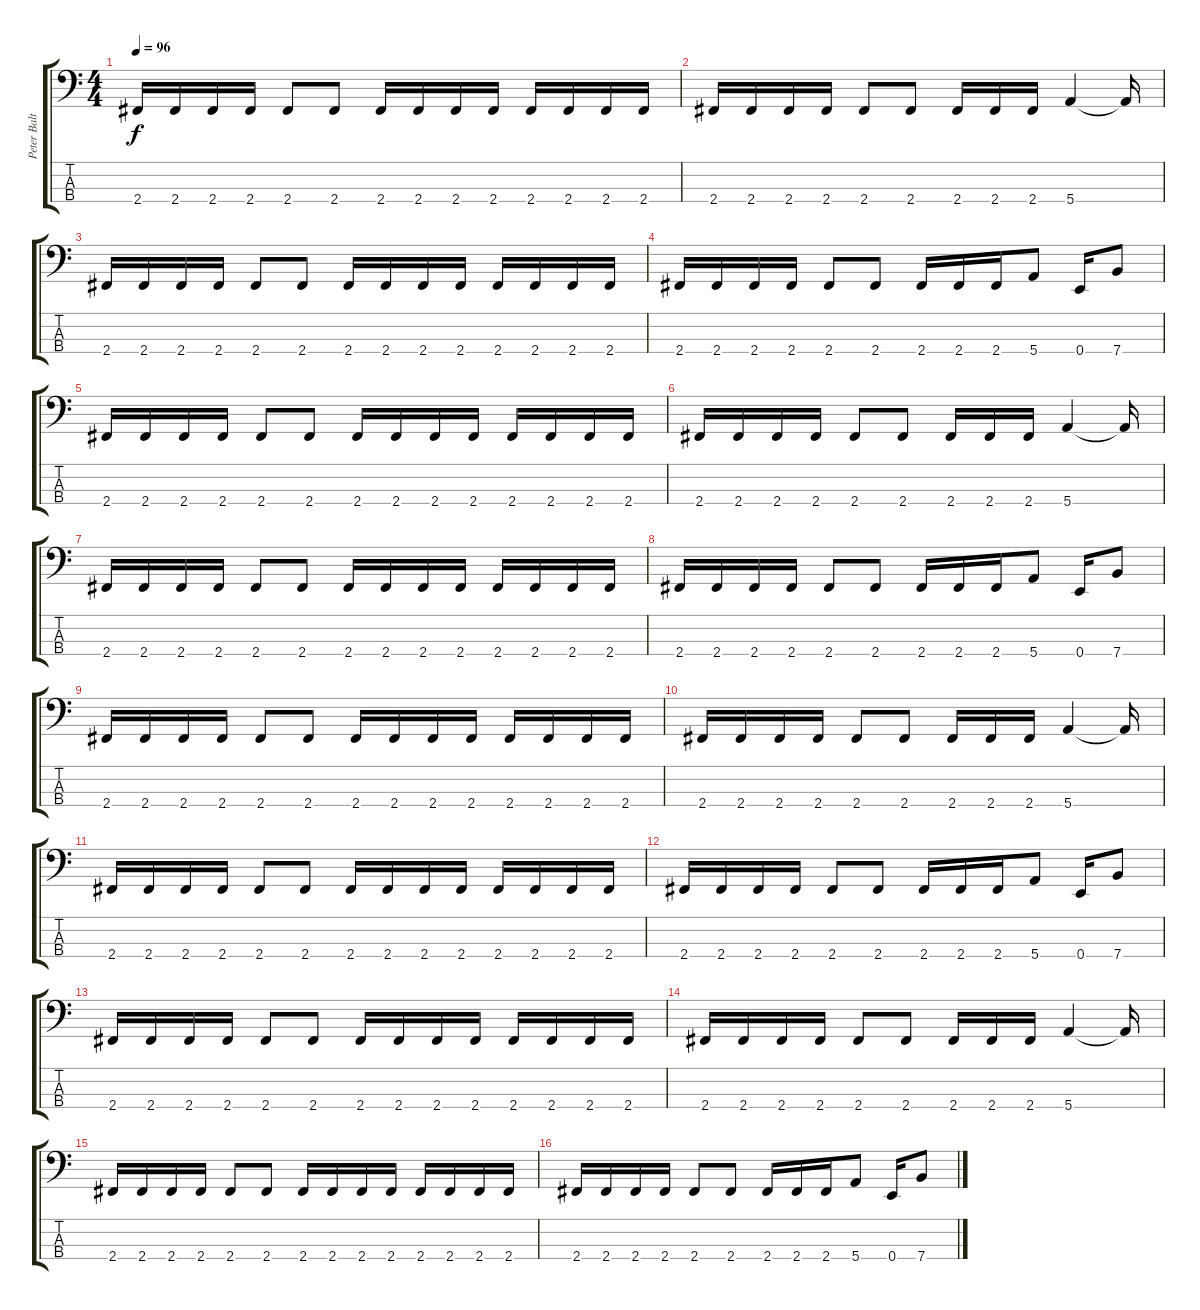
\track ("Peter Baltes" "Peter Balt") {instrument electricbassfinger}
\staff {score tabs}
\tuning (G2 D2 A1 E1) {hide}
\ts (4 4)
\tempo 96
\clef f4
\ks c
2.4.16{dy f} 2.4.16 2.4.16 2.4.16 2.4.8 2.4.8 2.4.16 2.4.16 2.4.16 2.4.16 2.4.16 2.4.16 2.4.16 2.4.16 |
2.4.16 2.4.16 2.4.16 2.4.16 2.4.8 2.4.8 2.4.16 2.4.16 2.4.16 5.4.4 5.4{t}.16 |
2.4.16 2.4.16 2.4.16 2.4.16 2.4.8 2.4.8 2.4.16 2.4.16 2.4.16 2.4.16 2.4.16 2.4.16 2.4.16 2.4.16 |
2.4.16 2.4.16 2.4.16 2.4.16 2.4.8 2.4.8 2.4.16 2.4.16 2.4.16 5.4.8 0.4.16 7.4.8 |
2.4.16 2.4.16 2.4.16 2.4.16 2.4.8 2.4.8 2.4.16 2.4.16 2.4.16 2.4.16 2.4.16 2.4.16 2.4.16 2.4.16 |
2.4.16 2.4.16 2.4.16 2.4.16 2.4.8 2.4.8 2.4.16 2.4.16 2.4.16 5.4.4 5.4{t}.16 |
2.4.16 2.4.16 2.4.16 2.4.16 2.4.8 2.4.8 2.4.16 2.4.16 2.4.16 2.4.16 2.4.16 2.4.16 2.4.16 2.4.16 |
2.4.16 2.4.16 2.4.16 2.4.16 2.4.8 2.4.8 2.4.16 2.4.16 2.4.16 5.4.8 0.4.16 7.4.8 |
2.4.16 2.4.16 2.4.16 2.4.16 2.4.8 2.4.8 2.4.16 2.4.16 2.4.16 2.4.16 2.4.16 2.4.16 2.4.16 2.4.16 |
2.4.16 2.4.16 2.4.16 2.4.16 2.4.8 2.4.8 2.4.16 2.4.16 2.4.16 5.4.4 5.4{t}.16 |
2.4.16 2.4.16 2.4.16 2.4.16 2.4.8 2.4.8 2.4.16 2.4.16 2.4.16 2.4.16 2.4.16 2.4.16 2.4.16 2.4.16 |
2.4.16 2.4.16 2.4.16 2.4.16 2.4.8 2.4.8 2.4.16 2.4.16 2.4.16 5.4.8 0.4.16 7.4.8 |
2.4.16 2.4.16 2.4.16 2.4.16 2.4.8 2.4.8 2.4.16 2.4.16 2.4.16 2.4.16 2.4.16 2.4.16 2.4.16 2.4.16 |
2.4.16 2.4.16 2.4.16 2.4.16 2.4.8 2.4.8 2.4.16 2.4.16 2.4.16 5.4.4 5.4{t}.16 |
2.4.16 2.4.16 2.4.16 2.4.16 2.4.8 2.4.8 2.4.16 2.4.16 2.4.16 2.4.16 2.4.16 2.4.16 2.4.16 2.4.16 |
2.4.16 2.4.16 2.4.16 2.4.16 2.4.8 2.4.8 2.4.16 2.4.16 2.4.16 5.4.8 0.4.16 7.4.8
